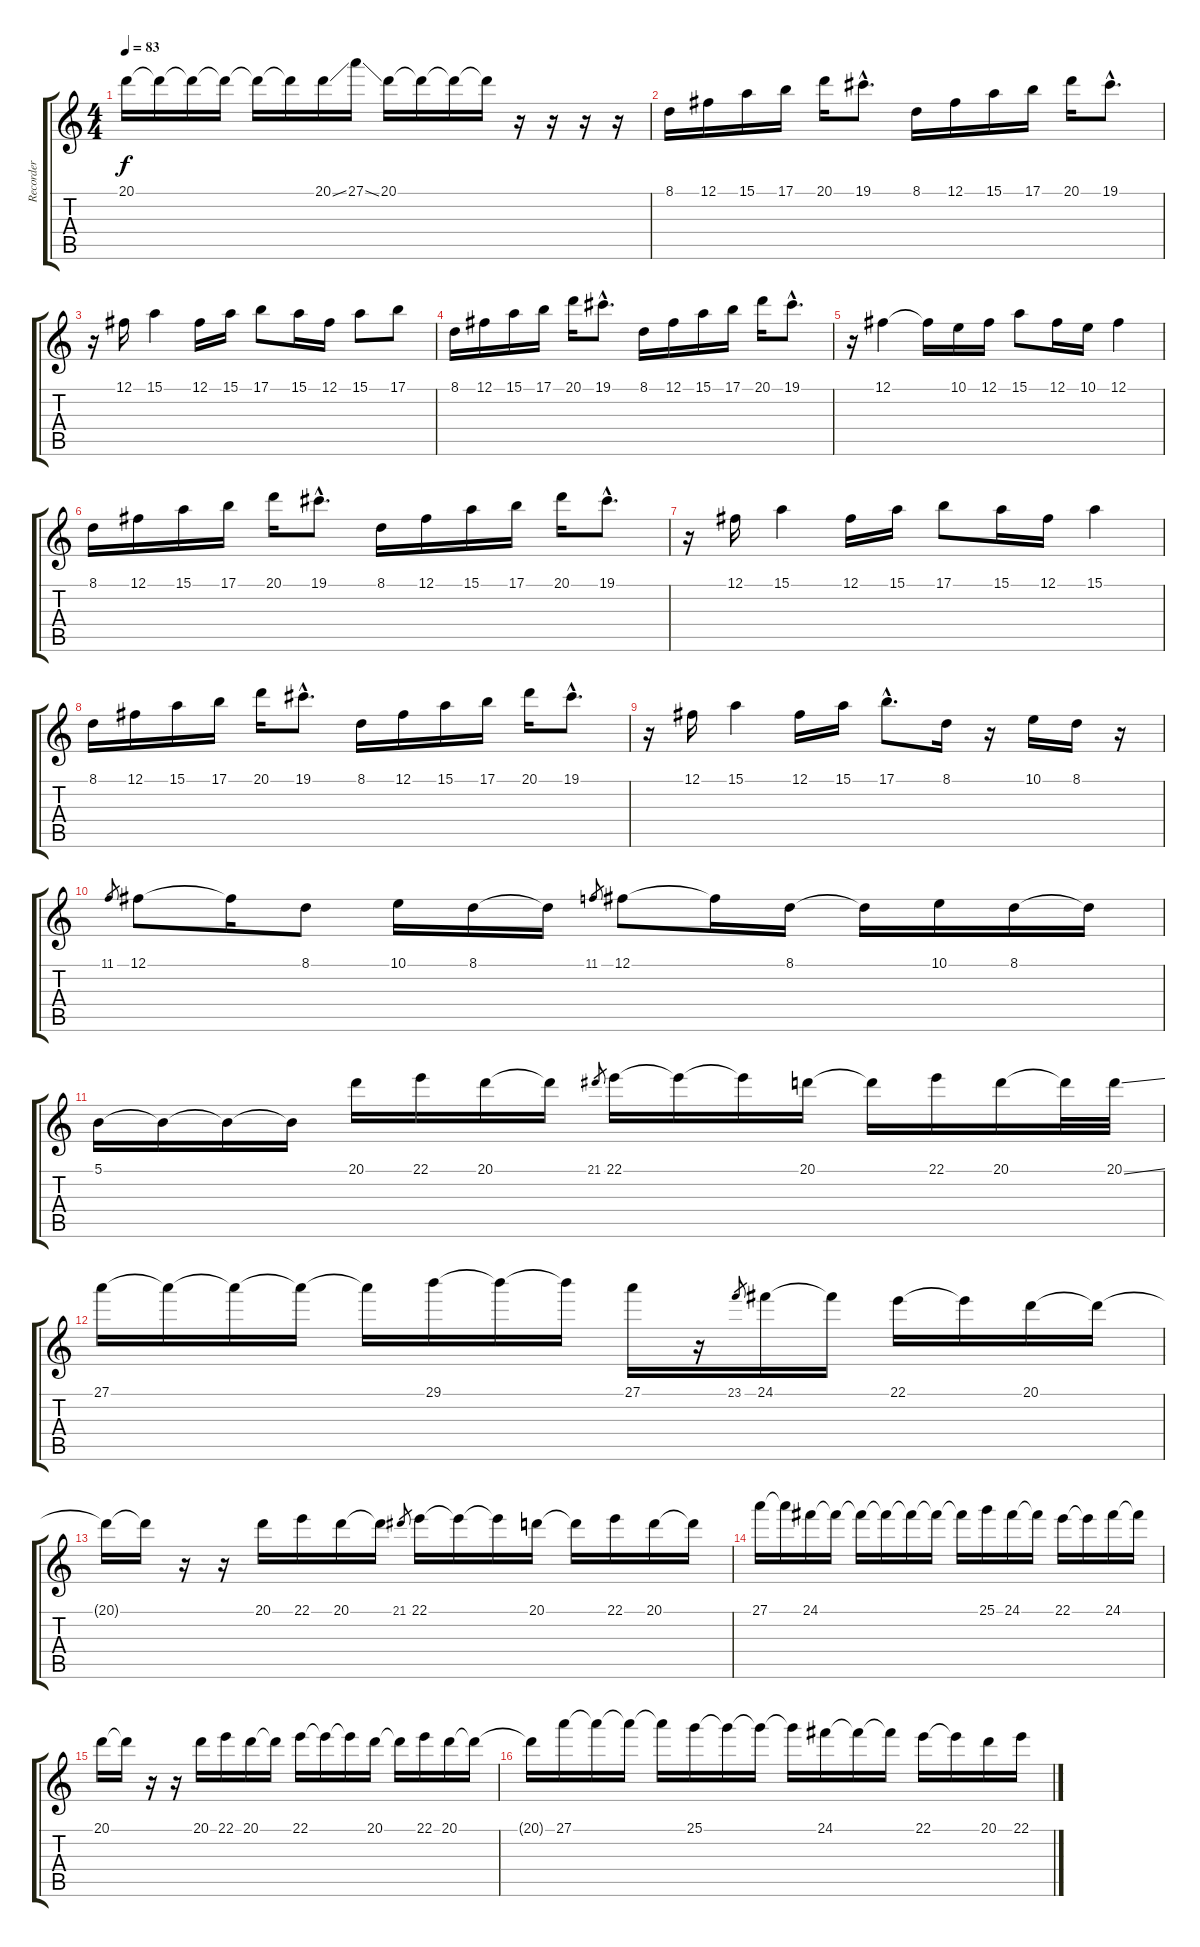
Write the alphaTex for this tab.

\track ("Recorder" "Recorder") {instrument recorder}
\staff {score tabs}
\tuning (Gb4 B3 G3 D3 A2 E2) {hide}
\ts (4 4)
\tempo 83
\clef g2
\ks c
20.1.16{dy f} 20.1{t}.16 20.1{t}.16 20.1{t}.16 20.1{t}.16 20.1{t}.16 20.1{ss}.16 27.1{ss}.16 20.1.16 20.1{t}.16 20.1{t}.16 20.1{t}.16 r.16 r.16 r.16 r.16 |
8.1.16 12.1.16 15.1.16 17.1.16 20.1.16 19.1{hac}.8{d} 8.1.16 12.1.16 15.1.16 17.1.16 20.1.16 19.1{hac}.8{d} |
r.16 12.1.16 15.1.4 12.1.16 15.1.16 17.1.8 15.1.16 12.1.16 15.1.8 17.1.8 |
8.1.16 12.1.16 15.1.16 17.1.16 20.1.16 19.1{hac}.8{d} 8.1.16 12.1.16 15.1.16 17.1.16 20.1.16 19.1{hac}.8{d} |
r.16 12.1.4 12.1{t}.16 10.1.16 12.1.16 15.1.8 12.1.16 10.1.16 12.1.4 |
8.1.16 12.1.16 15.1.16 17.1.16 20.1.16 19.1{hac}.8{d} 8.1.16 12.1.16 15.1.16 17.1.16 20.1.16 19.1{hac}.8{d} |
r.16 12.1.16 15.1.4 12.1.16 15.1.16 17.1.8 15.1.16 12.1.16 15.1.4 |
8.1.16 12.1.16 15.1.16 17.1.16 20.1.16 19.1{hac}.8{d} 8.1.16 12.1.16 15.1.16 17.1.16 20.1.16 19.1{hac}.8{d} |
r.16 12.1.16 15.1.4 12.1.16 15.1.16 17.1{hac}.8{d} 8.1.16 r.16 10.1.16 8.1.16 r.16 |
11.1.8{gr} 12.1.8 12.1{t}.16 8.1.8 10.1.16 8.1.16 8.1{t}.16 11.1.8{gr} 12.1.8 12.1{t}.16 8.1.16 8.1{t}.16 10.1.16 8.1.16 8.1{t}.16 |
5.1.16 5.1{t}.16 5.1{t}.16 5.1{t}.16 20.1.16 22.1.16 20.1.16 20.1{t}.16 21.1.8{gr} 22.1.16 22.1{t}.16 22.1{t}.16 20.1.16 20.1{t}.16 22.1.16 20.1.16 20.1{t}.32 20.1{ss}.32 |
27.1.16 27.1{t}.16 27.1{t}.16 27.1{t}.16 27.1{t}.16 29.1.16 29.1{t}.16 29.1{t}.16 27.1.16 r.16 23.1.8{gr} 24.1.16 24.1{t}.16 22.1.16 22.1{t}.16 20.1.16 20.1{t}.16 |
20.1{t}.16 20.1{t}.16 r.16 r.16 20.1.16 22.1.16 20.1.16 20.1{t}.16 21.1.8{gr} 22.1.16 22.1{t}.16 22.1{t}.16 20.1.16 20.1{t}.16 22.1.16 20.1.16 20.1{t}.16 |
27.1.16 27.1{t}.16 24.1.16 24.1{t}.16 24.1{t}.16 24.1{t}.16 24.1{t}.16 24.1{t}.16 24.1{t}.16 25.1.16 24.1.16 24.1{t}.16 22.1.16 22.1{t}.16 24.1.16 24.1{t}.16 |
20.1.16 20.1{t}.16 r.16 r.16 20.1.16 22.1.16 20.1.16 20.1{t}.16 22.1.16 22.1{t}.16 22.1{t}.16 20.1.16 20.1{t}.16 22.1.16 20.1.16 20.1{t}.16 |
20.1{t}.16 27.1.16 27.1{t}.16 27.1{t}.16 27.1{t}.16 25.1.16 25.1{t}.16 25.1{t}.16 25.1{t}.16 24.1.16 24.1{t}.16 24.1{t}.16 22.1.16 22.1{t}.16 20.1.16 22.1.16
